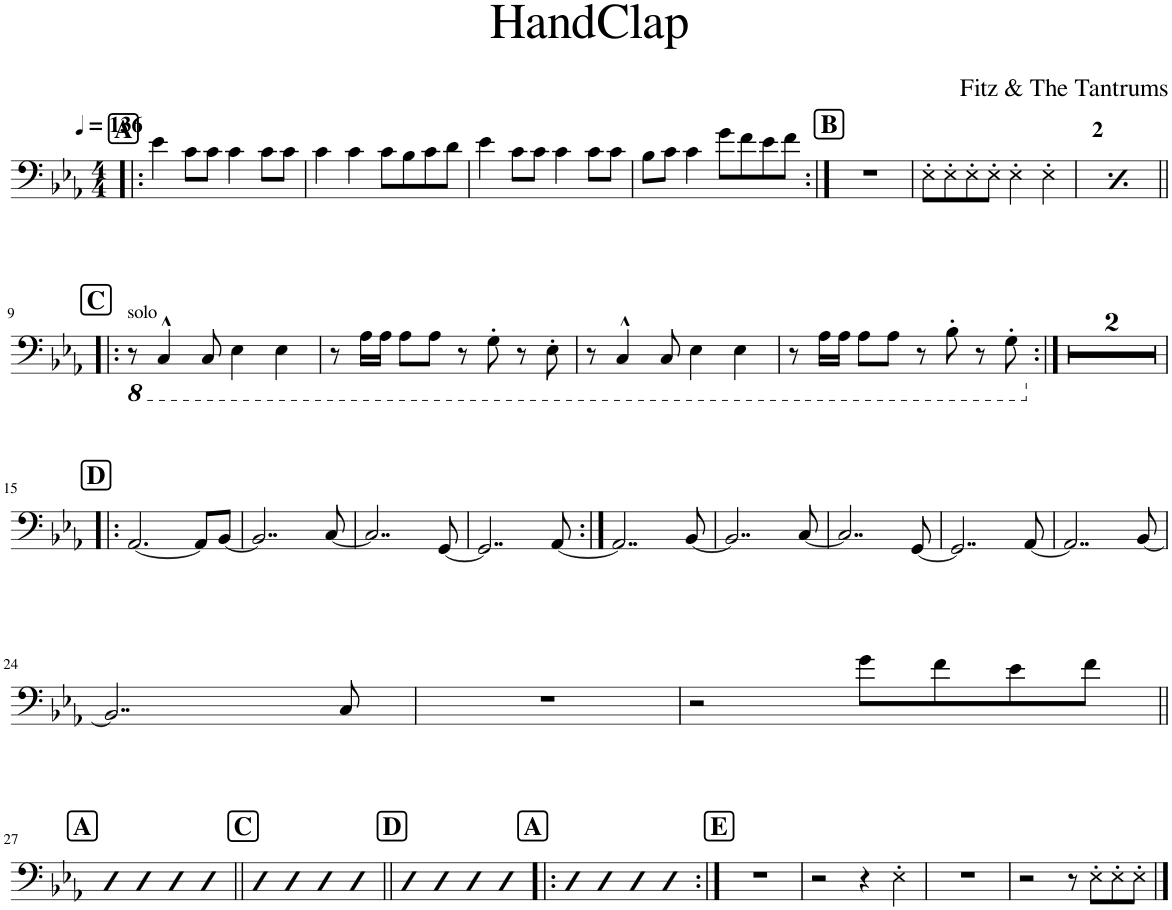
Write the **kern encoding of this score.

**kern
*part1
*staff1
*I"Piano
*I'Pno.
*clefF4
*k[b-e-a-]
*M4/4
*MM136
!!LO:REH:place=s1:a:B:cj:fs=14:t=A
=1!|:
4e-\
8c\L
8c\J
4c\
8c\L
8c\J
=2
4c\
4c\
8c\L
8B-\
8c\
8d\J
=3
4e-\
8c\L
8c\J
4c\
8c\L
8c\J
=4
8B-\L
8c\J
4c\
8g\L
8f\
8e-\
8f\J
!!LO:REH:place=s1:a:B:cj:fs=14:t=B
=5:|!
1r
=6
8E-'\L
8E-'\
8E-'\
8E-'\J
4E-'\
4E-'\
=8
8E-'\L
8E-'\
8E-'\
8E-'\J
4E-'\
4E-'\
!!LO:LB:g=z
!!LO:REH:place=s1:a:B:cj:fs=14:t=C
=9!|:
*8ba
!LO:TX:a:t=solo
8r
4CC^^/
8CC/
4EE-\
4EE-\
=10
8r
16AA-\LL
16AA-\JJ
8AA-\L
8AA-\J
8r
8GG'\
8r
8EE-'\
=11
8r
4CC^^/
8CC/
4EE-\
4EE-\
=12
8r
16AA-\LL
16AA-\JJ
8AA-\L
8AA-\J
8r
8BB-'\
8r
8GG'\
=13:|!
*X8ba
1r
=14
1r
!!LO:LB:g=z
!!LO:REH:place=s1:a:B:cj:fs=14:t=D
=15!|:
[2.AA-/
8AA-/L]
[8BB-/J
=16
2..BB-/]
[8C/
=17
2..C/]
[8GG/
=18
2..GG/]
[8AA-/
=19:|!
2..AA-/]
[8BB-/
=20
2..BB-/]
[8C/
=21
2..C/]
[8GG/
=22
2..GG/]
[8AA-/
=23
2..AA-/]
[8BB-/
!!LO:LB:g=z
=24
2..BB-/]
8C/
=25
1r
=26
2r
8g\L
8f\
8e-\
8f\J
!!LO:LB:g=z
!!LO:REH:place=s1:a:B:cj:fs=14:t=A
=27||
4D
4D
4D
4D
!!LO:REH:place=s1:a:B:cj:fs=14:t=C
=28||
4D
4D
4D
4D
!!LO:REH:place=s1:a:B:cj:fs=14:t=D
=29||
4D
4D
4D
4D
!!LO:REH:place=s1:a:B:cj:fs=14:t=A
=30!|:
4D
4D
4D
4D
!!LO:REH:place=s1:a:B:cj:fs=14:t=E
=31:|!
1r
=32
2r
4r
4E-'\
=33
1r
=
*-
